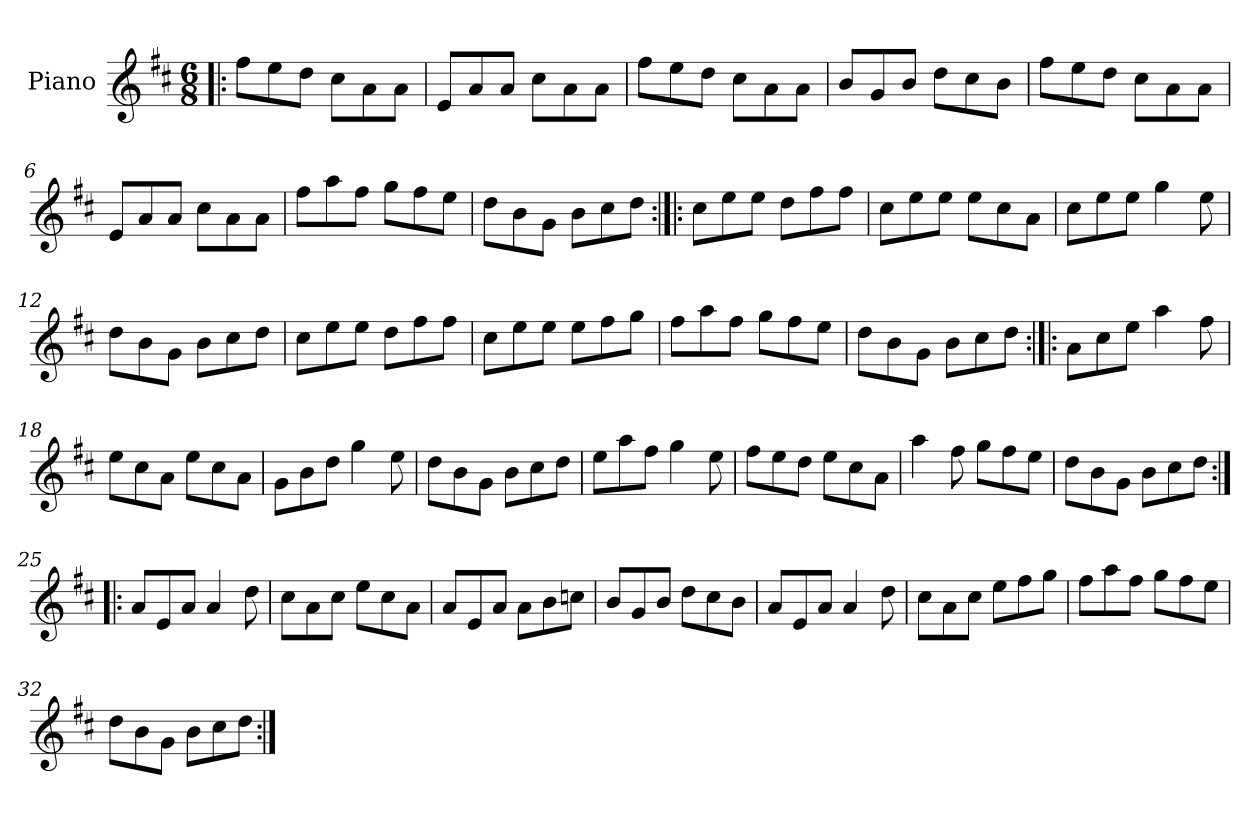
**kern
*part1
*staff1
*I"Piano
*I'Pno
*clefG2
*k[f#c#]
*A:mix
*M6/8
=1!|:
8ff#\L
8ee\
8dd\J
8cc#\L
8a\
8a\J
=2
8e/L
8a/
8a/J
8cc#\L
8a\
8a\J
=3
8ff#\L
8ee\
8dd\J
8cc#\L
8a\
8a\J
=4
8b/L
8g/
8b/J
8dd\L
8cc#\
8b\J
=5
8ff#\L
8ee\
8dd\J
8cc#\L
8a\
8a\J
!!LO:LB:g=z
=6
8e/L
8a/
8a/J
8cc#\L
8a\
8a\J
=7
8ff#\L
8aa\
8ff#\J
8gg\L
8ff#\
8ee\J
=8
8dd\L
8b\
8g\J
8b\L
8cc#\
8dd\J
=9:|!|:
8cc#\L
8ee\
8ee\J
8dd\L
8ff#\
8ff#\J
=10
8cc#\L
8ee\
8ee\J
8ee\L
8cc#\
8a\J
=11
8cc#\L
8ee\
8ee\J
4gg\
8ee\
!!LO:LB:g=z
=12
8dd\L
8b\
8g\J
8b\L
8cc#\
8dd\J
=13
8cc#\L
8ee\
8ee\J
8dd\L
8ff#\
8ff#\J
=14
8cc#\L
8ee\
8ee\J
8ee\L
8ff#\
8gg\J
=15
8ff#\L
8aa\
8ff#\J
8gg\L
8ff#\
8ee\J
=16
8dd\L
8b\
8g\J
8b\L
8cc#\
8dd\J
=17:|!|:
8a\L
8cc#\
8ee\J
4aa\
8ff#\
!!LO:LB:g=z
=18
8ee\L
8cc#\
8a\J
8ee\L
8cc#\
8a\J
=19
8g\L
8b\
8dd\J
4gg\
8ee\
=20
8dd\L
8b\
8g\J
8b\L
8cc#\
8dd\J
=21
8ee\L
8aa\
8ff#\J
4gg\
8ee\
=22
8ff#\L
8ee\
8dd\J
8ee\L
8cc#\
8a\J
=23
4aa\
8ff#\
8gg\L
8ff#\
8ee\J
!!LO:LB:g=z
=24
8dd\L
8b\
8g\J
8b\L
8cc#\
8dd\J
=25:|!|:
8a/L
8e/
8a/J
4a/
8dd\
=26
8cc#\L
8a\
8cc#\J
8ee\L
8cc#\
8a\J
=27
8a/L
8e/
8a/J
8a\L
8b\
8ccn\J
=28
8b/L
8g/
8b/J
8dd\L
8cc#\
8b\J
=29
8a/L
8e/
8a/J
4a/
8dd\
!!LO:LB:g=z
=30
8cc#\L
8a\
8cc#\J
8ee\L
8ff#\
8gg\J
=31
8ff#\L
8aa\
8ff#\J
8gg\L
8ff#\
8ee\J
=32
8dd\L
8b\
8g\J
8b\L
8cc#\
8dd\J
=:|!
*-
